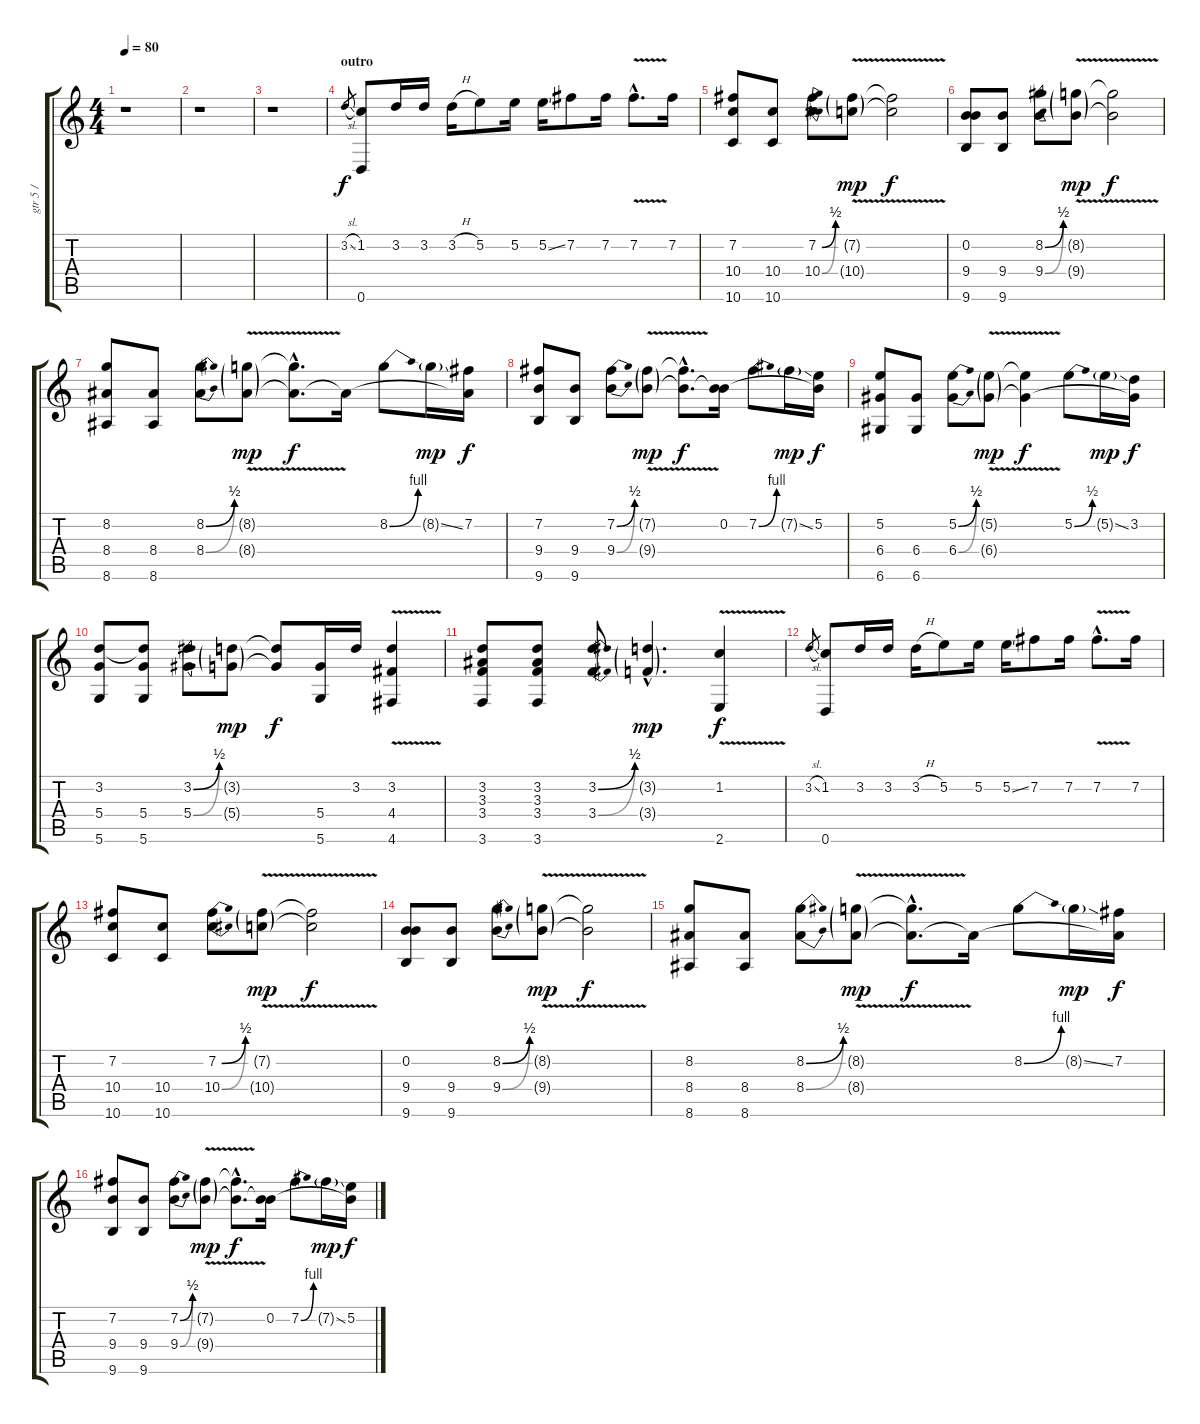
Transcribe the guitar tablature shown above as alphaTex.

\track ("gtr 5 /" "gtr 5 /") {instrument overdrivenguitar}
\staff {score tabs}
\tuning (E4 B3 G3 D3 A2 D2) {hide}
\ts (4 4)
\tempo 80
\clef g2
\ks c
r.1{dy f} |
r.1 |
r.1 |
\section ("" "outro")
3.2{sl}.8{gr} (1.2 0.6).8 3.2.16 3.2.16 3.2{h}.16 5.2.8 5.2.16 5.2{ss}.16 7.2.8 7.2.16 7.2{v hac}.8{d} 7.2.16 |
(7.2 10.4 10.6).8 (10.4 10.6).8 (7.2{be (bend 0 0 60 2)} 10.4{be (bend 0 0 60 2)}).8 (7.2{v g} 10.4{v g}).8{dy mp} (7.2{t} 10.4{t}).2{dy f} |
(0.2 9.4 9.6).8 (9.4 9.6).8 (8.2{be (bend 0 0 60 2)} 9.4{be (bend 0 0 60 2)}).8 (8.2{v g} 9.4{v g}).8{dy mp} (8.2{t} 9.4{t}).2{dy f} |
(8.2 8.4 8.6).8 (8.4 8.6).8 (8.2{be (bend 0 0 60 2)} 8.4{be (bend 0 0 60 2)}).8 (8.2{v g} 8.4{v g}).8{dy mp} (8.2{hac t} 8.4{hac t}).8{d dy f} 8.4{t}.16 8.2{be (bend 0 0 60 4)}.8 8.2{ss g}.16{dy mp} (7.2 8.4{t}).16{dy f} |
(7.2 9.4 9.6).8 (9.4 9.6).8 (7.2{be (bend 0 0 60 2)} 9.4{be (bend 0 0 60 2)}).8 (7.2{v g} 9.4{v g}).8{dy mp} (7.2{hac t} 9.4{hac t}).8{d dy f} (0.2 9.4{t}).16 7.2{be (bend 0 0 60 4)}.8 7.2{ss g}.16{dy mp} (5.2 9.4{t}).16{dy f} |
(5.2 6.4 6.6).8 (6.4 6.6).8 (5.2{be (bend 0 0 60 2)} 6.4{be (bend 0 0 60 2)}).8 (5.2{v g} 6.4{v g}).8{dy mp} (5.2{t} 6.4{t}).4{dy f} 5.2{be (bend 0 0 60 2)}.8 5.2{ss g}.16{dy mp} (3.2 6.4{t}).16{dy f} |
(3.2 5.4 5.6).8 (3.2{t} 5.4 5.6).8 (3.2{be (bend 0 0 60 2)} 5.4{be (bend 0 0 60 2)}).8 (3.2{g} 5.4{g}).8{dy mp} (3.2{t} 5.4{t}).8{dy f} (5.4 5.6).16 3.2.16 (3.2{v} 4.4{v} 4.6{v}).4 |
(3.2 3.3 3.4 3.6).8 (3.2 3.3 3.4 3.6).8 (3.2{be (bend 0 0 60 2)} 3.4{be (bend 0 0 60 2)}).8 (3.2{g hac} 3.4{g hac}).4{d dy mp} (1.2{v} 2.6{v}).4{dy f} |
3.2{sl}.8{gr} (1.2 0.6).8 3.2.16 3.2.16 3.2{h}.16 5.2.8 5.2.16 5.2{ss}.16 7.2.8 7.2.16 7.2{v hac}.8{d} 7.2.16 |
(7.2 10.4 10.6).8 (10.4 10.6).8 (7.2{be (bend 0 0 60 2)} 10.4{be (bend 0 0 60 2)}).8 (7.2{v g} 10.4{v g}).8{dy mp} (7.2{t} 10.4{t}).2{dy f} |
(0.2 9.4 9.6).8 (9.4 9.6).8 (8.2{be (bend 0 0 60 2)} 9.4{be (bend 0 0 60 2)}).8 (8.2{v g} 9.4{v g}).8{dy mp} (8.2{t} 9.4{t}).2{dy f} |
(8.2 8.4 8.6).8 (8.4 8.6).8 (8.2{be (bend 0 0 60 2)} 8.4{be (bend 0 0 60 2)}).8 (8.2{v g} 8.4{v g}).8{dy mp} (8.2{hac t} 8.4{hac t}).8{d dy f} 8.4{t}.16 8.2{be (bend 0 0 60 4)}.8 8.2{ss g}.16{dy mp} (7.2 8.4{t}).16{dy f} |
(7.2 9.4 9.6).8 (9.4 9.6).8 (7.2{be (bend 0 0 60 2)} 9.4{be (bend 0 0 60 2)}).8 (7.2{v g} 9.4{v g}).8{dy mp} (7.2{hac t} 9.4{hac t}).8{d dy f} (0.2 9.4{t}).16 7.2{be (bend 0 0 60 4)}.8 7.2{ss g}.16{dy mp} (5.2 9.4{t}).16{dy f}
